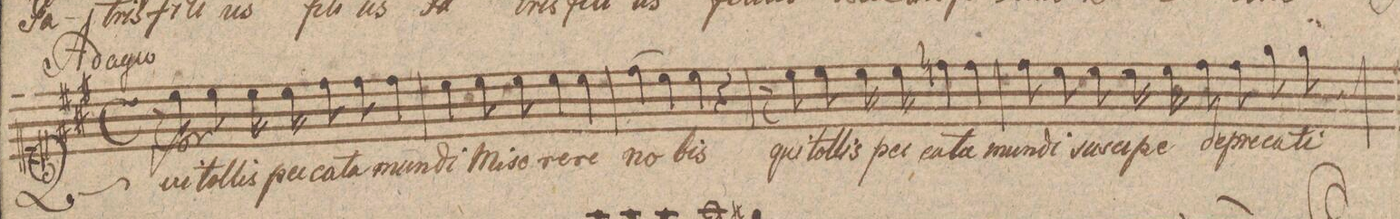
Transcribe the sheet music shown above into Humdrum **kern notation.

**kern	**text	**text	**dynam
*I"Canto	*	*	*
*clefC1	*	*	*
*k[f#c#g#d#]	*	*	*
*met(c)	*	*	*
*M4/4	*	*	*
8r	.	.	.
8cc#\	Qui	.	f
8cc#\	tol-	.	.
16cc#\	-lis	.	.
16cc#\	pec-	.	.
8dd#\	-ca-	.	.
8dd#\	-ta	.	.
4dd#\	mun-	.	.
=126	=126	=126	=126
4cc#\	-di	.	.
8cc#\	Mi-	.	.
8cc#\	-se-	.	.
4cc#\	-re-	.	.
4cc#\	-re	.	.
=127	=127	=127	=127
(4dd#\	no-	.	.
4cc#\)	.	.	.
4cc#\	-bis	.	.
4r	.	.	.
=128	=128	=128	=128
8r	.	.	.
8cc#\	qui	.	.
8cc#\	tol-	.	.
16cc#\	-lis	.	.
16cc#\	pec-	.	.
4ddn\	-ca-	.	.
4dd\	-ta	.	.
=129	=129	=129	=129
8dd#\	mun-	.	.
8cc#\	-di	.	.
8cc#\	sus-	.	.
16cc#\	-ci-	.	.
16cc#\	-pe	.	.
8dd#\	de-	.	.
8dd#\	-pre-	.	.
8ee\	-ca-	.	.
8ee\	-ti-	.	.
=130	=130	=130	=130
*-	*-	*-	*-
